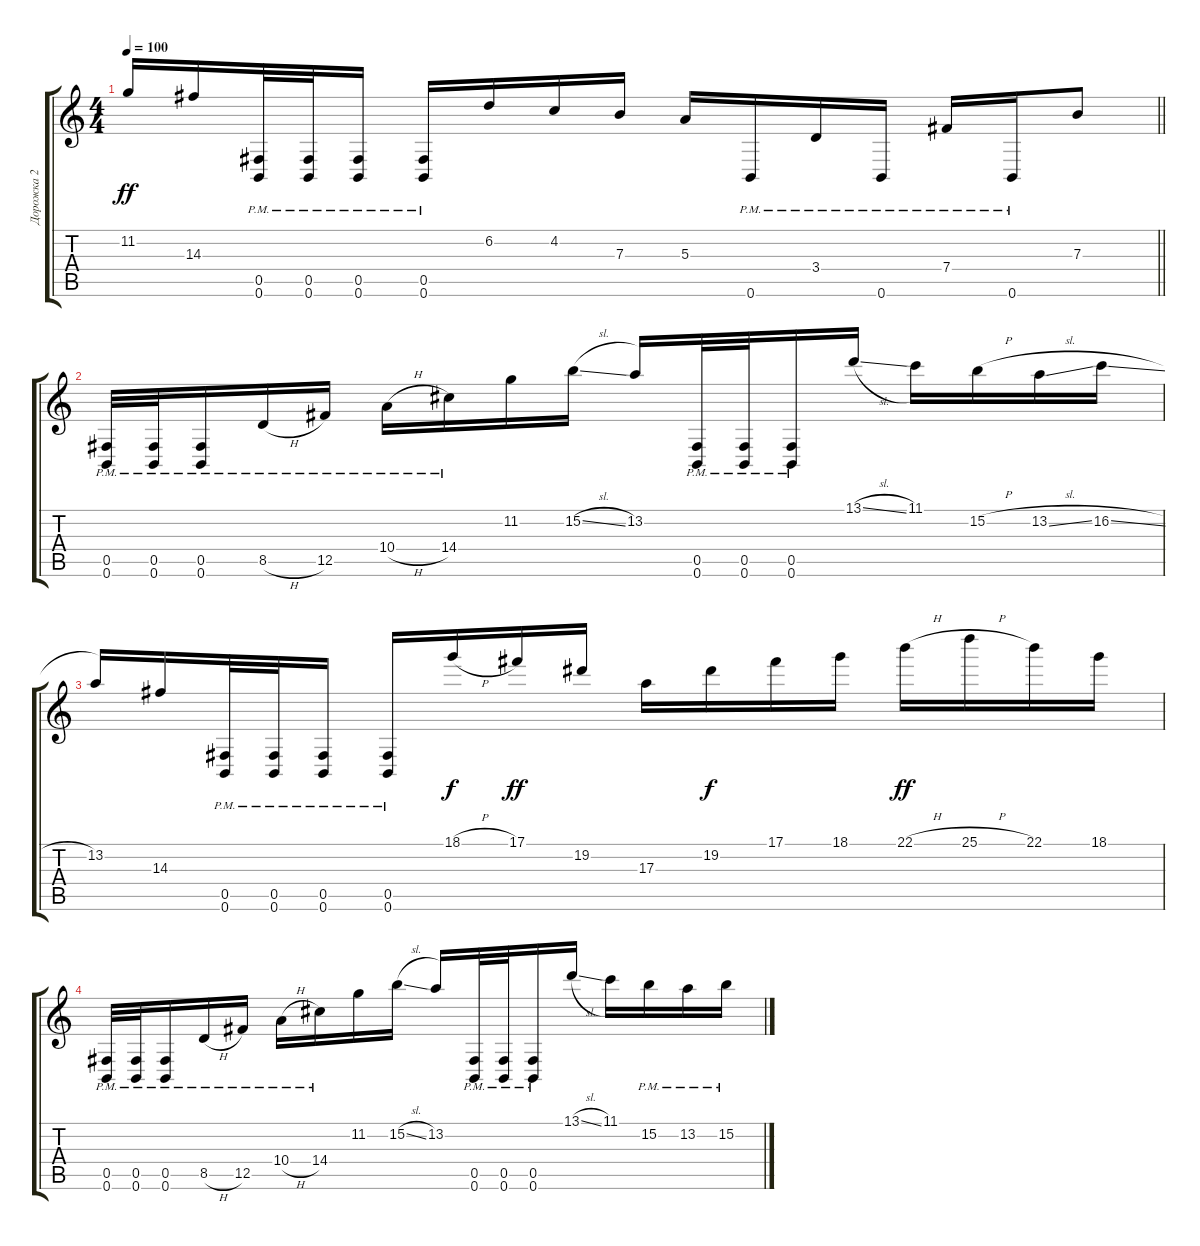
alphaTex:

\track ("Дорожка 2" "Дорожка 2") {instrument distortionguitar}
\staff {score tabs}
\tuning (Db4 Ab3 E3 B2 Gb2 B1) {hide}
\ts (4 4)
\tempo 100
\clef g2
\barLineRight lightlight
\ks c
11.2.16{dy ff} 14.3.16 (0.5{pm} 0.6{pm}).32 (0.5{pm} 0.6{pm}).32 (0.5{pm} 0.6{pm}).16 (0.5{pm} 0.6{pm}).16 6.2.16 4.2.16 7.3.16 5.3.16 0.6{pm}.16 3.4{pm}.16 0.6{pm}.16 7.4{pm}.16 0.6{pm}.16 7.3.8 |
(0.5{pm} 0.6{pm}).32 (0.5{pm} 0.6{pm}).32 (0.5{pm} 0.6{pm}).16 8.5{h pm}.16 12.5{pm}.16 10.4{h pm}.16 14.4{pm}.16 11.2.16 15.2{sl}.16 13.2.16 (0.5{pm} 0.6{pm}).32 (0.5{pm} 0.6{pm}).32 (0.5{pm} 0.6{pm}).16 13.1{sl}.16 11.1.16 15.2{h}.16 13.2{sl}.16 16.2{sl}.16 |
13.2.16 14.3.16 (0.5{pm} 0.6{pm}).32 (0.5{pm} 0.6{pm}).32 (0.5{pm} 0.6{pm}).16 (0.5{pm} 0.6{pm}).16 18.1{h}.16{dy f} 17.1.16{dy ff} 19.2.16 17.3.16 19.2.16{dy f} 17.1.16 18.1.16 22.1{h}.16{dy ff} 25.1{h}.16 22.1.16 18.1.16 |
(0.5{pm} 0.6{pm}).32 (0.5{pm} 0.6{pm}).32 (0.5{pm} 0.6{pm}).16 8.5{h pm}.16 12.5{pm}.16 10.4{h pm}.16 14.4{pm}.16 11.2.16 15.2{sl}.16 13.2.16 (0.5{pm} 0.6{pm}).32 (0.5{pm} 0.6{pm}).32 (0.5{pm} 0.6{pm}).16 13.1{sl}.16 11.1.16 15.2{pm}.16 13.2{pm}.16 15.2{pm}.16
